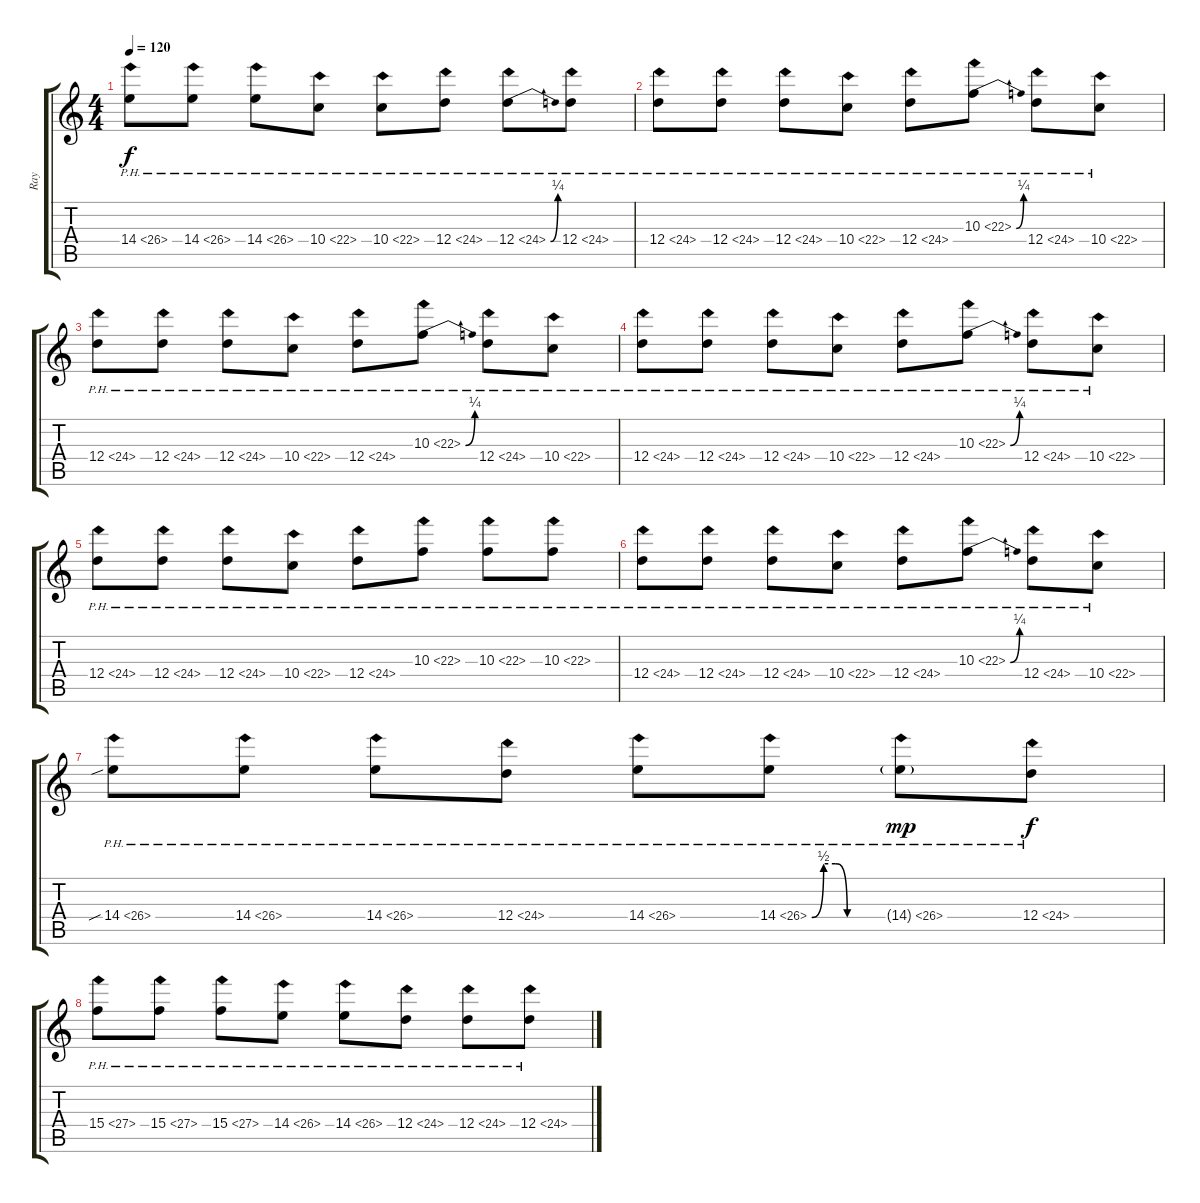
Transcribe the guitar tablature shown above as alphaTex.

\track ("Ray" "Ray") {instrument overdrivenguitar}
\staff {score tabs}
\tuning (E4 B3 G3 D3 A2 E2) {hide}
\ts (4 4)
\tempo 120
\clef g2
\ks c
14.4{ph 12}.8{dy f} 14.4{ph 12}.8 14.4{ph 12}.8 10.4{ph 12}.8 10.4{ph 12}.8 12.4{ph 12}.8 12.4{be (bend 0 0 60 1) ph 12}.8 12.4{ph 12}.8 |
12.4{ph 12}.8 12.4{ph 12}.8 12.4{ph 12}.8 10.4{ph 12}.8 12.4{ph 12}.8 10.3{be (bend 0 0 60 1) ph 12}.8 12.4{ph 12}.8 10.4{ph 12}.8 |
12.4{ph 12}.8 12.4{ph 12}.8 12.4{ph 12}.8 10.4{ph 12}.8 12.4{ph 12}.8 10.3{be (bend 0 0 60 1) ph 12}.8 12.4{ph 12}.8 10.4{ph 12}.8 |
12.4{ph 12}.8 12.4{ph 12}.8 12.4{ph 12}.8 10.4{ph 12}.8 12.4{ph 12}.8 10.3{be (bend 0 0 60 1) ph 12}.8 12.4{ph 12}.8 10.4{ph 12}.8 |
12.4{ph 12}.8 12.4{ph 12}.8 12.4{ph 12}.8 10.4{ph 12}.8 12.4{ph 12}.8 10.3{ph 12}.8 10.3{ph 12}.8 10.3{ph 12}.8 |
12.4{ph 12}.8 12.4{ph 12}.8 12.4{ph 12}.8 10.4{ph 12}.8 12.4{ph 12}.8 10.3{be (bend 0 0 60 1) ph 12}.8 12.4{ph 12}.8 10.4{ph 12}.8 |
14.4{ph 12 sib}.8 14.4{ph 12}.8 14.4{ph 12}.8 12.4{ph 12}.8 14.4{ph 12}.8 14.4{be (custom 0 0 10 2 20 2 30 0 60 0) ph 12}.8 14.4{ph 12 g}.8{dy mp} 12.4{ph 12}.8{dy f} |
15.4{ph 12}.8 15.4{ph 12}.8 15.4{ph 12}.8 14.4{ph 12}.8 14.4{ph 12}.8 12.4{ph 12}.8 12.4{ph 12}.8 12.4{ph 12}.8
